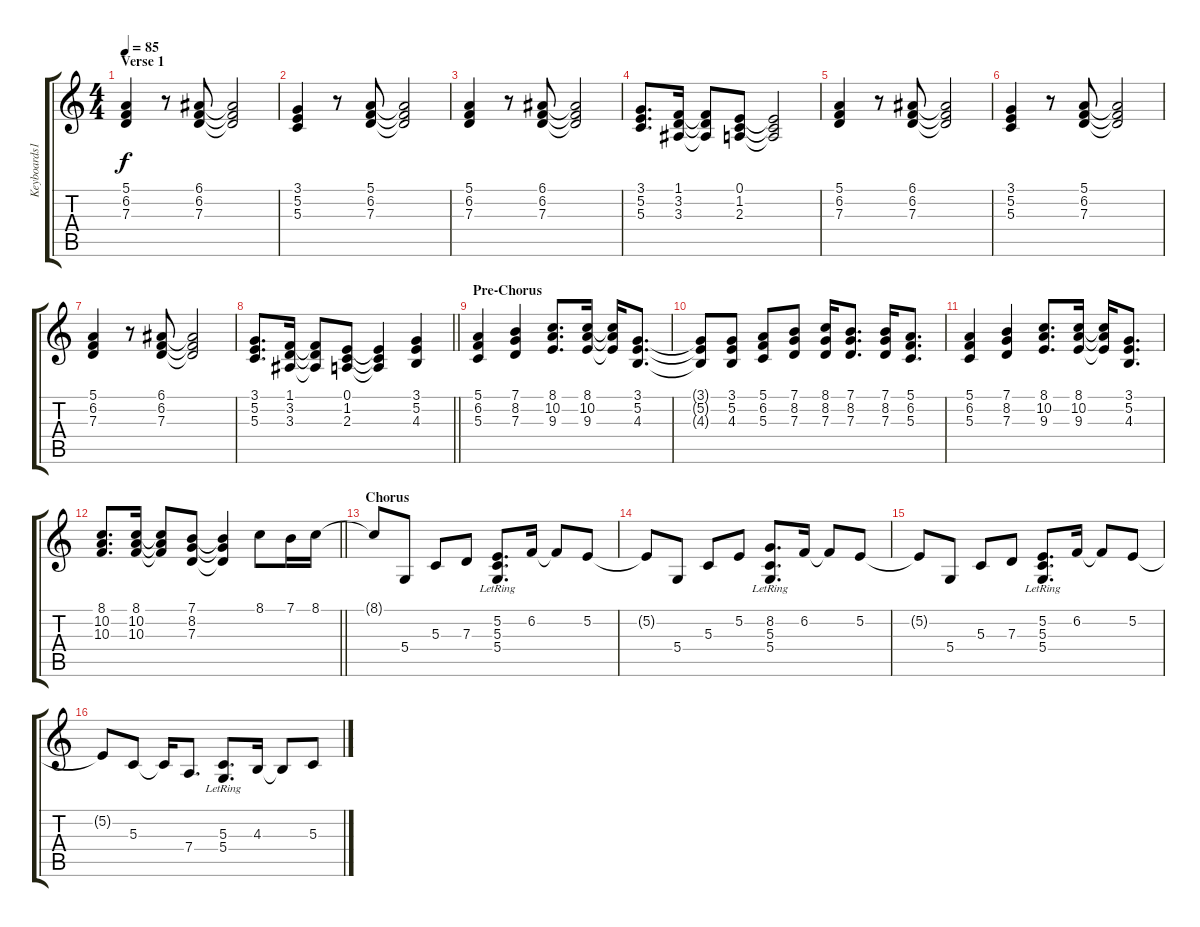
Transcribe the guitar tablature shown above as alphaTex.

\track ("Keyboards1" "Keyboards1") {instrument lead2sawtooth}
\staff {score tabs}
\tuning (E4 B3 G3 D3 A2 E2) {hide}
\ts (4 4)
\section ("" "Verse 1")
\tempo 85
\clef g2
\ks c
(5.1 6.2 7.3).4{dy f} r.8 (6.1 6.2 7.3).8 (6.1{t} 6.2{t} 7.3{t}).2 |
(3.1 5.2 5.3).4 r.8 (5.1 6.2 7.3).8 (5.1{t} 6.2{t} 7.3{t}).2 |
(5.1 6.2 7.3).4 r.8 (6.1 6.2 7.3).8 (6.1{t} 6.2{t} 7.3{t}).2 |
(3.1 5.2 5.3).8{d} (1.1 3.2 3.3).16 (1.1{t} 3.2{t} 3.3{t}).8 (0.1 1.2 2.3).8 (0.1{t} 1.2{t} 2.3{t}).2 |
(5.1 6.2 7.3).4 r.8 (6.1 6.2 7.3).8 (6.1{t} 6.2{t} 7.3{t}).2 |
(3.1 5.2 5.3).4 r.8 (5.1 6.2 7.3).8 (5.1{t} 6.2{t} 7.3{t}).2 |
(5.1 6.2 7.3).4 r.8 (6.1 6.2 7.3).8 (6.1{t} 6.2{t} 7.3{t}).2 |
\barLineRight lightlight
(3.1 5.2 5.3).8{d} (1.1 3.2 3.3).16 (1.1{t} 3.2{t} 3.3{t}).8 (0.1 1.2 2.3).8 (0.1{t} 1.2{t} 2.3{t}).4 (3.1 5.2 4.3).4 |
\section ("" "Pre-Chorus")
(5.1 6.2 5.3).4 (7.1 8.2 7.3).4 (8.1 10.2 9.3).8{d} (8.1 10.2 9.3).16 (8.1{t} 10.2{t} 9.3{t}).16 (3.1 5.2 4.3).8{d} |
(3.1{t} 5.2{t} 4.3{t}).8 (3.1 5.2 4.3).8 (5.1 6.2 5.3).8 (7.1 8.2 7.3).8 (8.1 8.2 7.3).16 (7.1 8.2 7.3).8{d} (7.1 8.2 7.3).16 (5.1 6.2 5.3).8{d} |
(5.1 6.2 5.3).4 (7.1 8.2 7.3).4 (8.1 10.2 9.3).8{d} (8.1 10.2 9.3).16 (8.1{t} 10.2{t} 9.3{t}).16 (3.1 5.2 4.3).8{d} |
\barLineRight lightlight
(8.1 10.2 10.3).8{d} (8.1 10.2 10.3).16 (8.1{t} 10.2{t} 10.3{t}).8 (7.1 8.2 7.3).8 (7.1{t} 8.2{t} 7.3{t}).4 8.1.8 7.1.16 8.1.16 |
\section ("" "Chorus")
8.1{t}.8 5.4.8 5.3.8 7.3.8 (5.2 5.3{lr} 5.4{lr}).8{d} 6.2.16 6.2{t}.8 5.2.8 |
5.2{t}.8 5.4.8 5.3.8 5.2.8 (8.2 5.3{lr} 5.4{lr}).8{d} 6.2.16 6.2{t}.8 5.2.8 |
5.2{t}.8 5.4.8 5.3.8 7.3.8 (5.2 5.3{lr} 5.4{lr}).8{d} 6.2.16 6.2{t}.8 5.2.8 |
5.2{t}.8 5.3.8 5.3{t}.16 7.4.8{d} (5.3 5.4{lr}).8{d} 4.3.16 4.3{t}.8 5.3.8
